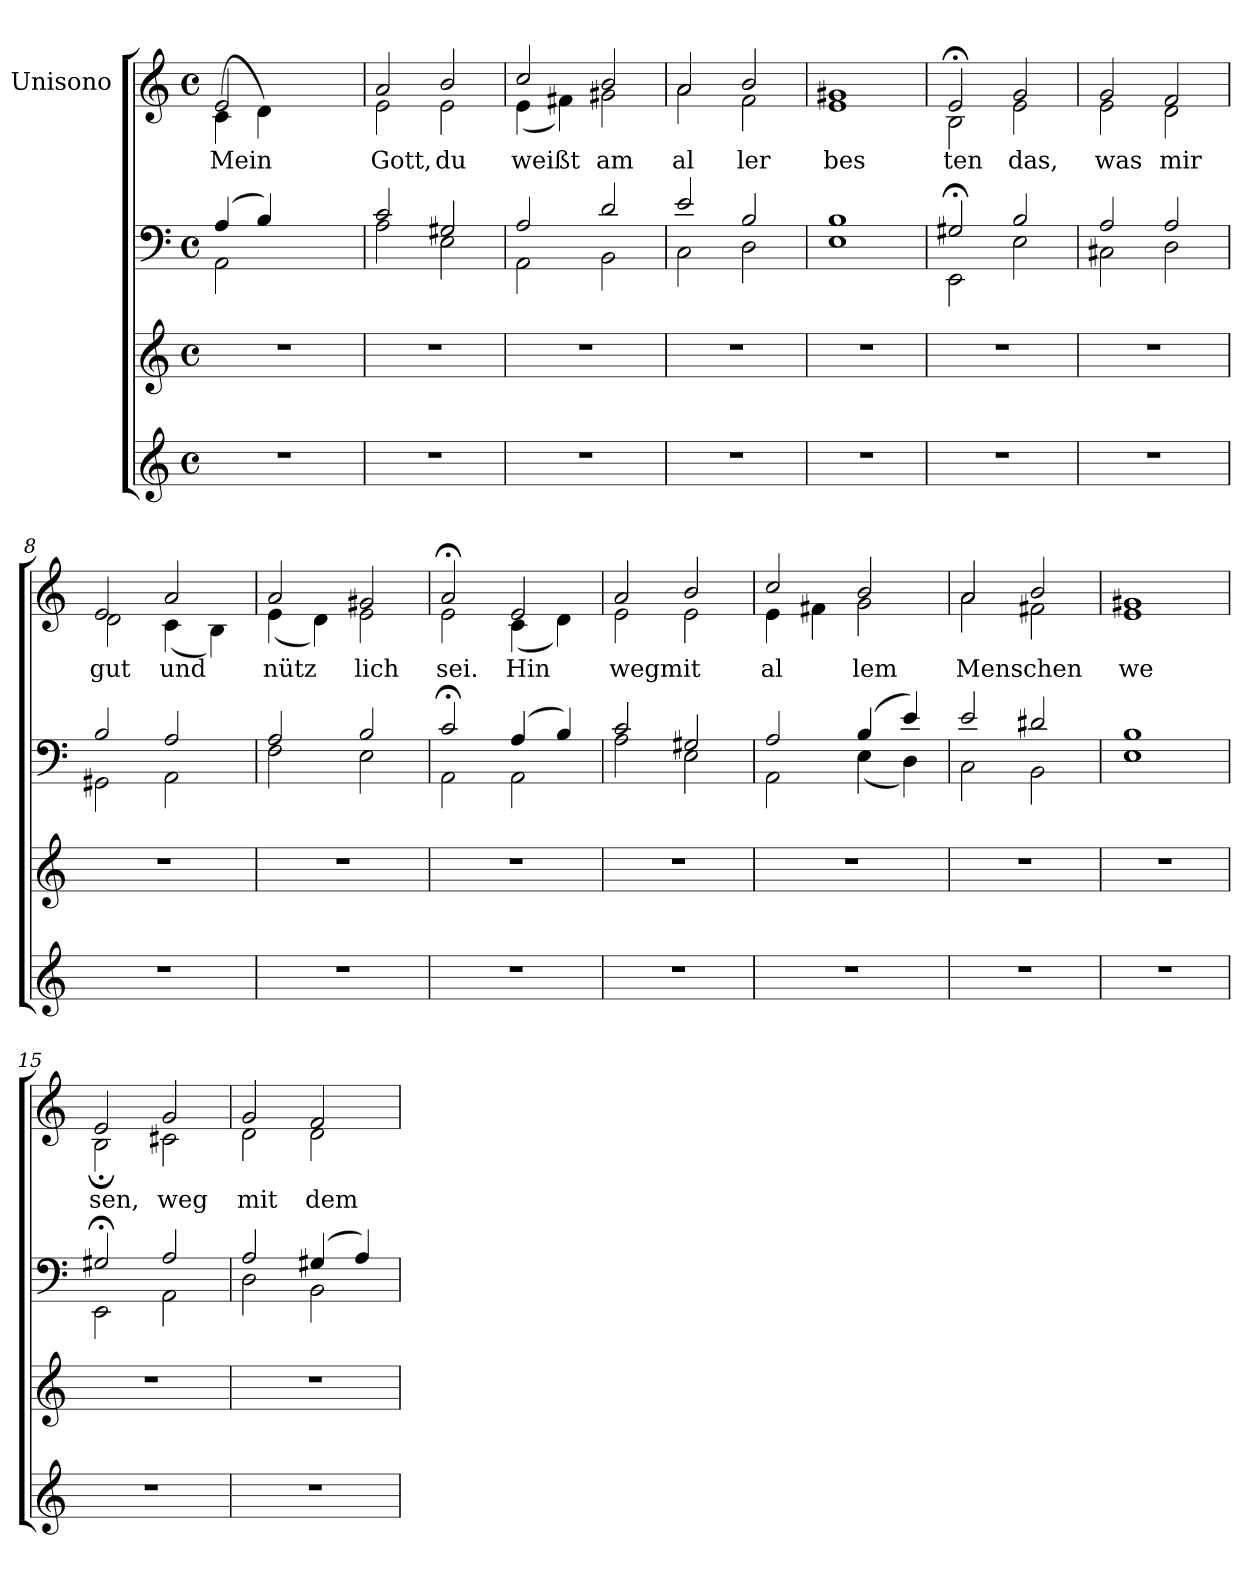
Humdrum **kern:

**kern	**kern	**kern	**kern	**text
*part4	*part3	*part2	*part1	*part1
*staff4	*staff3	*staff2	*staff1	*staff1
*	*	*	*I"Unisono	*
*clefG2	*clefG2	*clefF4	*clefG2	*
*k[]	*k[]	*k[]	*k[]	*
*C:	*C:	*C:	*C:	*
*M4/4	*M4/4	*M4/4	*M4/4	*
*met(c)	*met(c)	*met(c)	*met(c)	*
=1	=1	=1	=1	=1
*	*	*^	*^	*
!	!	!	!	!	!	!LO:LY:b
1r	1r	(4A/	2AA\	(<4c\	2e/	Mein
.	.	4B/)	.	4d\)	.	.
.	.	2ryy	2ryy	2ryy	2ryy	.
=2	=2	=2	=2	=2	=2	=2
!	!	!	!	!	!	!LO:LY:b
1r	1r	2c/	2A\	2a/	2e\	Gott,
!	!	!	!	!	!	!LO:LY:b
.	.	2G#X/	2E\	2b/	2e\	du
=3	=3	=3	=3	=3	=3	=3
!	!	!	!	!	!	!LO:LY:b
1r	1r	2A/	2AA\	2cc/	(<4e\	weißt
.	.	.	.	.	4f#X\)	.
!	!	!	!	!	!	!LO:LY:b
.	.	2d/	2BB\	2b/	2g#X\	am
=4	=4	=4	=4	=4	=4	=4
!	!	!	!	!	!	!LO:LY:b
1r	1r	2e/	2C\	2a/	2a\	al
!	!	!	!	!	!	!LO:LY:b
.	.	2B/	2D\	2b/	2f\	ler
=5	=5	=5	=5	=5	=5	=5
!	!	!	!	!	!	!LO:LY:b
*	*	*v	*v	*	*	*
*	*	*	*v	*v	*
1r	1r	1E 1B	1e 1g#X	bes
=6	=6	=6	=6	=6
*	*	*^	*	*
!	!	!	!	!	!LO:LY:b
*	*	*	*	*^	*
1r	1r	2G#X;</	2EE\	2e;</	2B\	ten
!	!	!	!	!	!	!LO:LY:b
.	.	2B/	2E\	2g/	2e\	das,
=7	=7	=7	=7	=7	=7	=7
!	!	!	!	!	!	!LO:LY:b
1r	1r	2A/	2C#X\	2g/	2e\	was
!	!	!	!	!	!	!LO:LY:b
.	.	2A/	2D\	2f/	2d\	mir
=8	=8	=8	=8	=8	=8	=8
!	!	!	!	!	!	!LO:LY:b
1r	1r	2B/	2GG#X\	2e/	2d\	gut
!	!	!	!	!	!	!LO:LY:b
.	.	2A/	2AA\	2a/	(<4c\	und
.	.	.	.	.	4B\)	.
=9	=9	=9	=9	=9	=9	=9
!	!	!	!	!	!	!LO:LY:b
1r	1r	2A/	2F\	2a/	(<4e\	nütz
.	.	.	.	.	4d\)	.
!	!	!	!	!	!	!LO:LY:b
.	.	2B/	2E\	2g#X/	2e\	lich
!!LO:LB:g=z	!!
=10	=10	=10	=10	=10	=10	=10
!	!	!	!	!	!	!LO:LY:b
1r	1r	2c;</	2AA\	2a;</	2e\	sei.
!	!	!	!	!	!	!LO:LY:b
.	.	(4A/	2AA\	2e/	(<4c\	Hin
.	.	4B/)	.	.	4d\)	.
=11	=11	=11	=11	=11	=11	=11
!	!	!	!	!	!	!LO:LY:b
1r	1r	2c/	2A\	2a/	2e\	wegmit
.	.	2G#X/	2E\	2b/	2e\	.
=12	=12	=12	=12	=12	=12	=12
!	!	!	!	!	!	!LO:LY:b
1r	1r	2A/	2AA\	2cc/	4e\	al
.	.	.	.	.	4f#X\	.
!	!	!	!	!	!	!LO:LY:b
.	.	(4B/	(<4E\	2b/	2g\	lem
.	.	4e/)	4D\)	.	.	.
=13	=13	=13	=13	=13	=13	=13
!	!	!	!	!	!	!LO:LY:b
1r	1r	2e/	2C\	2a/	2a\	Menschen
.	.	2d#X/	2BB\	2b/	2f#X\	.
=14	=14	=14	=14	=14	=14	=14
!	!	!	!	!	!	!LO:LY:b
*	*	*v	*v	*	*	*
*	*	*	*v	*v	*
1r	1r	1E 1B	1e 1g#X	we
=15	=15	=15	=15	=15
*	*	*^	*^	*
!	!	!	!	!	!	!LO:LY:b
1r	1r	2G#X;</	2EE\	2e/	2B;\	sen,
!	!	!	!	!	!	!LO:LY:b
.	.	2A/	2AA\	2g/	2c#X\	weg
=16	=16	=16	=16	=16	=16	=16
!	!	!	!	!	!	!LO:LY:b
1r	1r	2A/	2D\	2g/	2d\	mit
!	!	!	!	!	!	!LO:LY:b
.	.	(4G#X/	2BB\	2f/	2d\	dem
.	.	4A/)	.	.	.	.
*	*	*v	*v	*	*	*
*	*	*	*v	*v	*
=	=	=	=	=
*-	*-	*-	*-	*-
